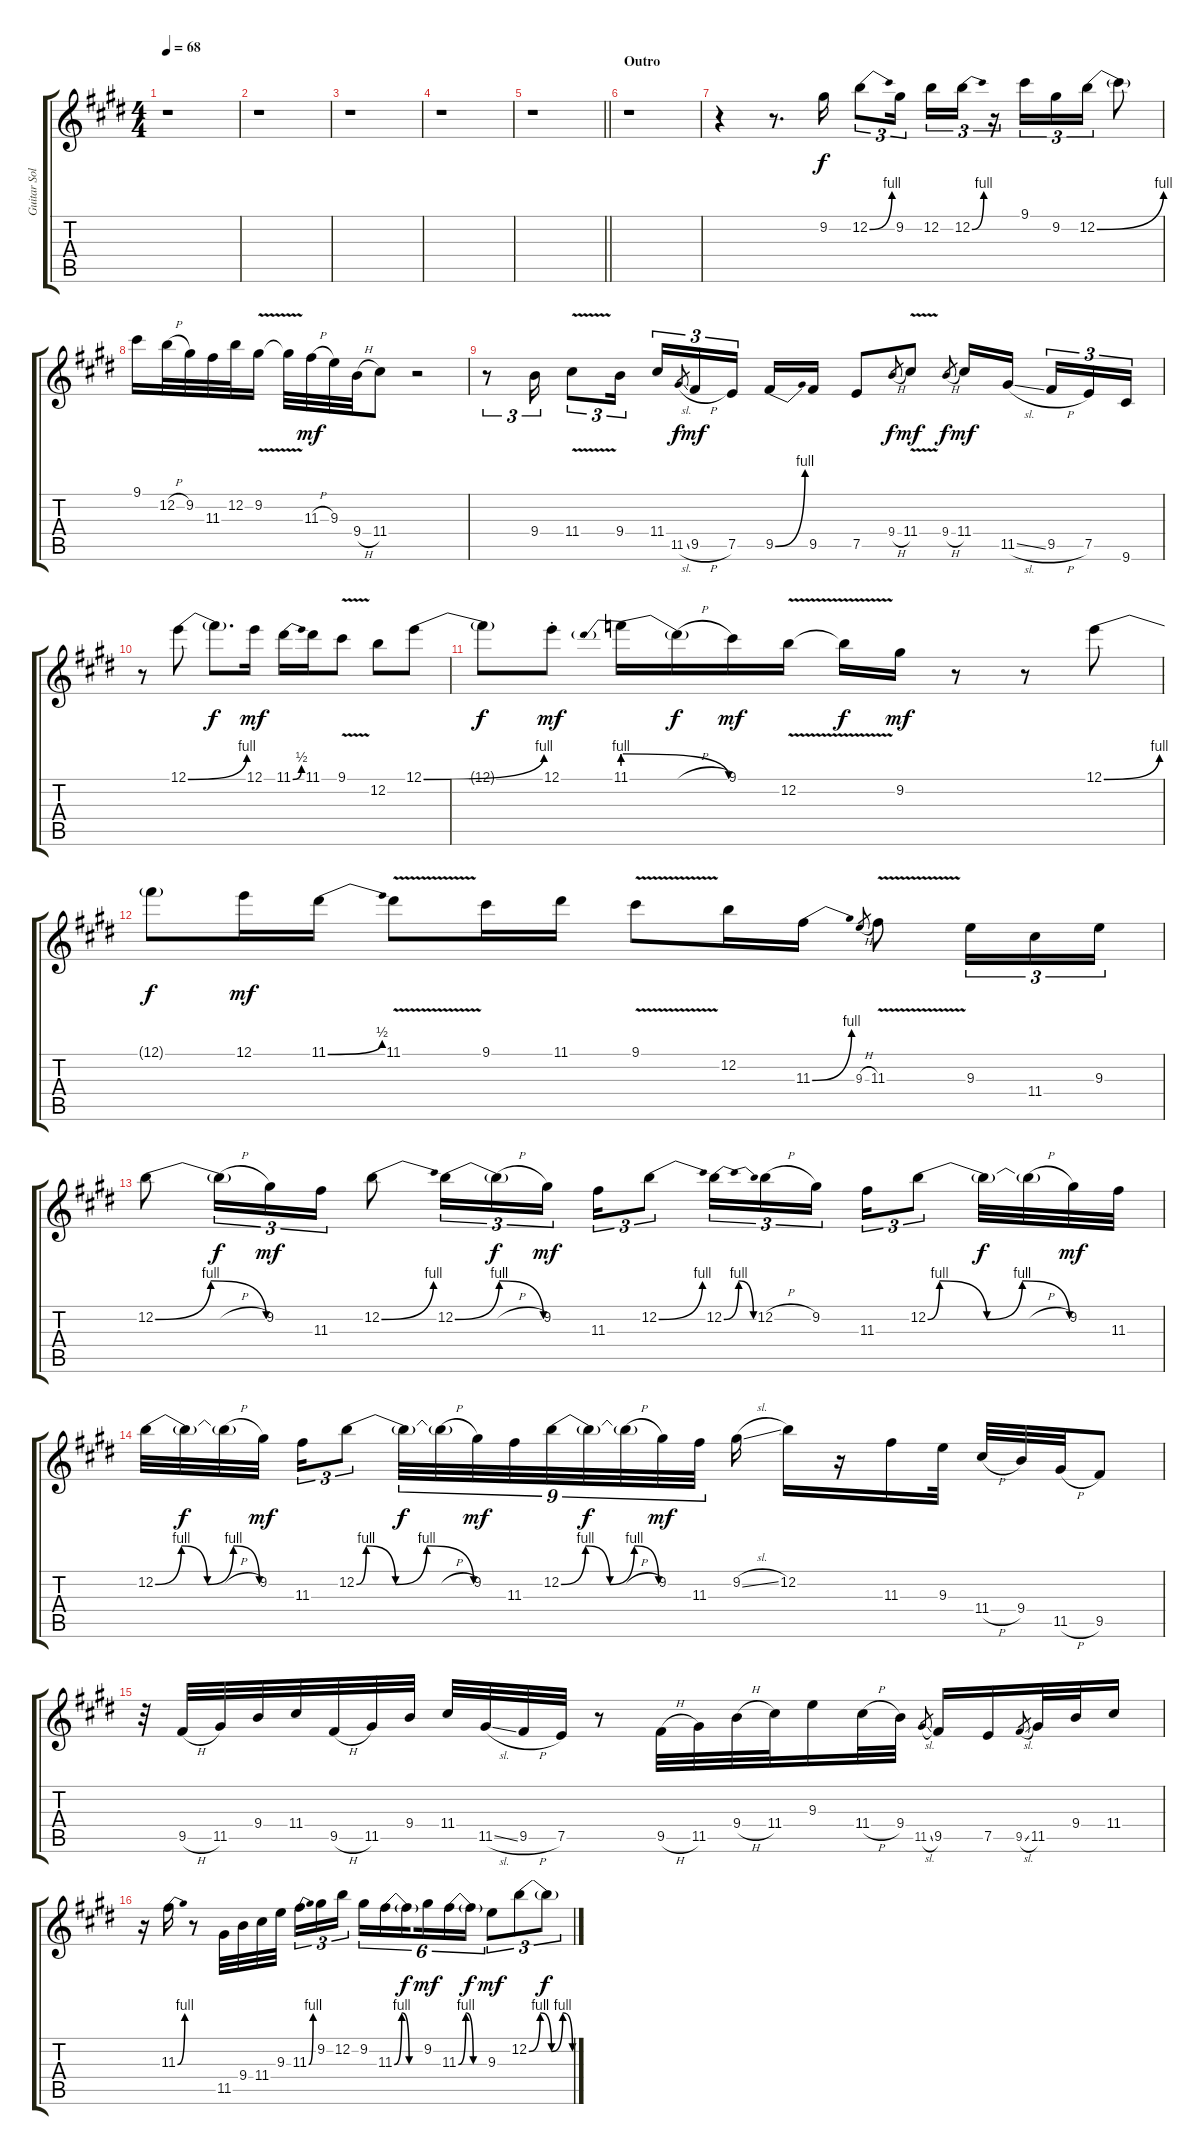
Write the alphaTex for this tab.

\track ("Guitar Solo" "Guitar Sol") {instrument overdrivenguitar}
\staff {score tabs}
\tuning (E4 B3 G3 D3 A2 E2) {hide}
\ts (4 4)
\tempo 68
\clef g2
\ks e
r.1{dy f} |
r.1 |
r.1 |
r.1 |
\barLineRight lightlight
r.1 |
\section ("" "Outro")
r.1 |
r.4 r.8{d} 9.2.16 12.2{be (bend 0 0 60 4)}.8{tu (3 2)} 9.2.16{tu (3 2) beam splitsecondary} 12.2.16{tu (3 2)} 12.2{be (bend 0 0 60 4)}.16{tu (3 2)} r.16{tu (3 2)} 9.1.16{tu (3 2)} 9.2.16{tu (3 2)} 12.2{be (bend 0 0 60 4)}.16{tu (3 2)} 12.2{t}.8 |
9.1.16 12.2{h}.32 9.2.32 11.3.32 12.2.32 9.2{v}.16 9.2{t}.32 11.3{h}.32{dy mf} 9.3.32 9.4{h}.32 11.4.8 r.2 |
r.8{tu (3 2)} 9.4.16{tu (3 2)} 11.4{v}.8{tu (3 2)} 9.4.16{tu (3 2)} 11.4.16{tu (3 2)} 11.5{sl}.8{gr dy f} 9.5{h}.16{tu (3 2) dy mf} 7.5.16{tu (3 2) beam splitsecondary} 9.5{be (bend 0 0 60 4)}.16 9.5.16 7.5.8 9.4{h}.8{gr dy f} 11.4{v}.8{dy mf} 9.4{h}.8{gr dy f} 11.4.16{dy mf} 11.5{sl}.16{beam splitsecondary} 9.5{h}.16{tu (3 2)} 7.5.16{tu (3 2)} 9.6.16{tu (3 2)} |
r.8 12.1{be (bend 0 0 60 4)}.8 12.1{t}.8{d dy f} 12.1.16{dy mf} 11.1{be (bend 0 0 60 2)}.16 11.1.16 9.1{v}.8 12.2.8 12.1{be (bend 0 0 60 4)}.8 |
12.1{t}.8{dy f} 12.1{st}.8{dy mf} 11.1{be (prebendrelease 0 4 60 0)}.16 11.1{h t}.16{dy f} 9.1.16{dy mf} 12.2{v}.16 12.2{t}.16{dy f} 9.2.16{dy mf} r.8 r.8 12.1{be (bend 0 0 60 4)}.8 |
12.1{t}.8{dy f} 12.1.16{dy mf} 11.1{be (bend 0 0 60 2)}.16 11.1{v}.8 9.1.16 11.1.16 9.1{v}.8 12.2.16 11.3{be (bend 0 0 60 4)}.16 9.3{h}.8{gr} 11.3{v}.8 9.3.16{tu (3 2)} 11.4.16{tu (3 2)} 9.3.16{tu (3 2)} |
12.2{be (bendrelease 0 0 30 4 30 4 60 0)}.8 12.2{h t}.16{tu (3 2) dy f} 9.2.16{tu (3 2) dy mf} 11.3.16{tu (3 2)} 12.2{be (bend 0 0 60 4)}.8 12.2{be (bendrelease 0 0 30 4 30 4 60 0)}.16{tu (3 2)} 12.2{h t}.16{tu (3 2) dy f} 9.2.16{tu (3 2) dy mf} 11.3.16{tu (3 2)} 12.2{be (bend 0 0 60 4)}.8{tu (3 2)} 12.2{be (bendrelease 0 0 30 4 30 4 60 0)}.16{tu (3 2)} 12.2{h}.16{tu (3 2)} 9.2.16{tu (3 2)} 11.3.16{tu (3 2)} 12.2{be (custom 0 0 5 4 25 0 40 4 60 0)}.8{tu (3 2)} 12.2{t}.32{dy f} 12.2{h t}.32 9.2.32{dy mf} 11.3.32 |
12.2{be (custom 0 0 15 4 30 0 45 4 60 0)}.32 12.2{t}.32{dy f} 12.2{h t}.32 9.2.32{dy mf beam splitsecondary} 11.3.16{tu (3 2)} 12.2{be (custom 0 0 5 4 20 0 36 4 60 0)}.8{tu (3 2)} 12.2{t}.32{tu (9 8) dy f} 12.2{h t}.32{tu (9 8)} 9.2.32{tu (9 8) dy mf} 11.3.32{tu (9 8)} 12.2{be (custom 0 0 15 4 30 0 45 4 60 0)}.32{tu (9 8)} 12.2{t}.32{tu (9 8) dy f} 12.2{h t}.32{tu (9 8)} 9.2.32{tu (9 8) dy mf} 11.3.32{tu (9 8)} 9.2{sl}.16 12.2.16 r.16 11.3.16 9.3.32 11.4{h}.32 9.4.32 11.5{h}.32 9.5.8 |
r.32{volume 1} 9.5{h}.32 11.5.32 9.4.32 11.4.32 9.5{h}.32 11.5.32 9.4.32 11.4.32 11.5{sl}.32 9.5{h}.32 7.5.32 r.8 9.5{h}.32 11.5.32 9.4{h}.32 11.4.32 9.3.16 11.4{h}.32 9.4.32 11.5{sl}.8{gr} 9.5.16 7.5.16 9.5{sl}.8{gr} 11.5.32 9.4.32 11.4.16 |
r.16 11.3{be (bend 0 0 60 4)}.16 r.8 11.5.32 9.4.32 11.4.32 9.3.32{beam splitsecondary} 11.3{be (bend 0 0 60 4)}.16{tu (3 2)} 9.2.16{tu (3 2)} 12.2.16{tu (3 2)} 9.2.16{tu (6 4)} 11.3{be (custom 0 0 15 4 30 0 60 0)}.16{tu (6 4)} 11.3{t}.16{tu (6 4) dy f beam splitsecondary} 9.2.16{tu (6 4) dy mf} 11.3{be (custom 0 0 15 4 30 0 60 0)}.16{tu (6 4)} 11.3{t}.16{tu (6 4) dy f} 9.3.8{tu (3 2) dy mf} 12.2{be (custom 0 0 15 4 30 0 45 4 58 0 60 0)}.8{tu (3 2)} 12.2{t}.8{tu (3 2) dy f}
